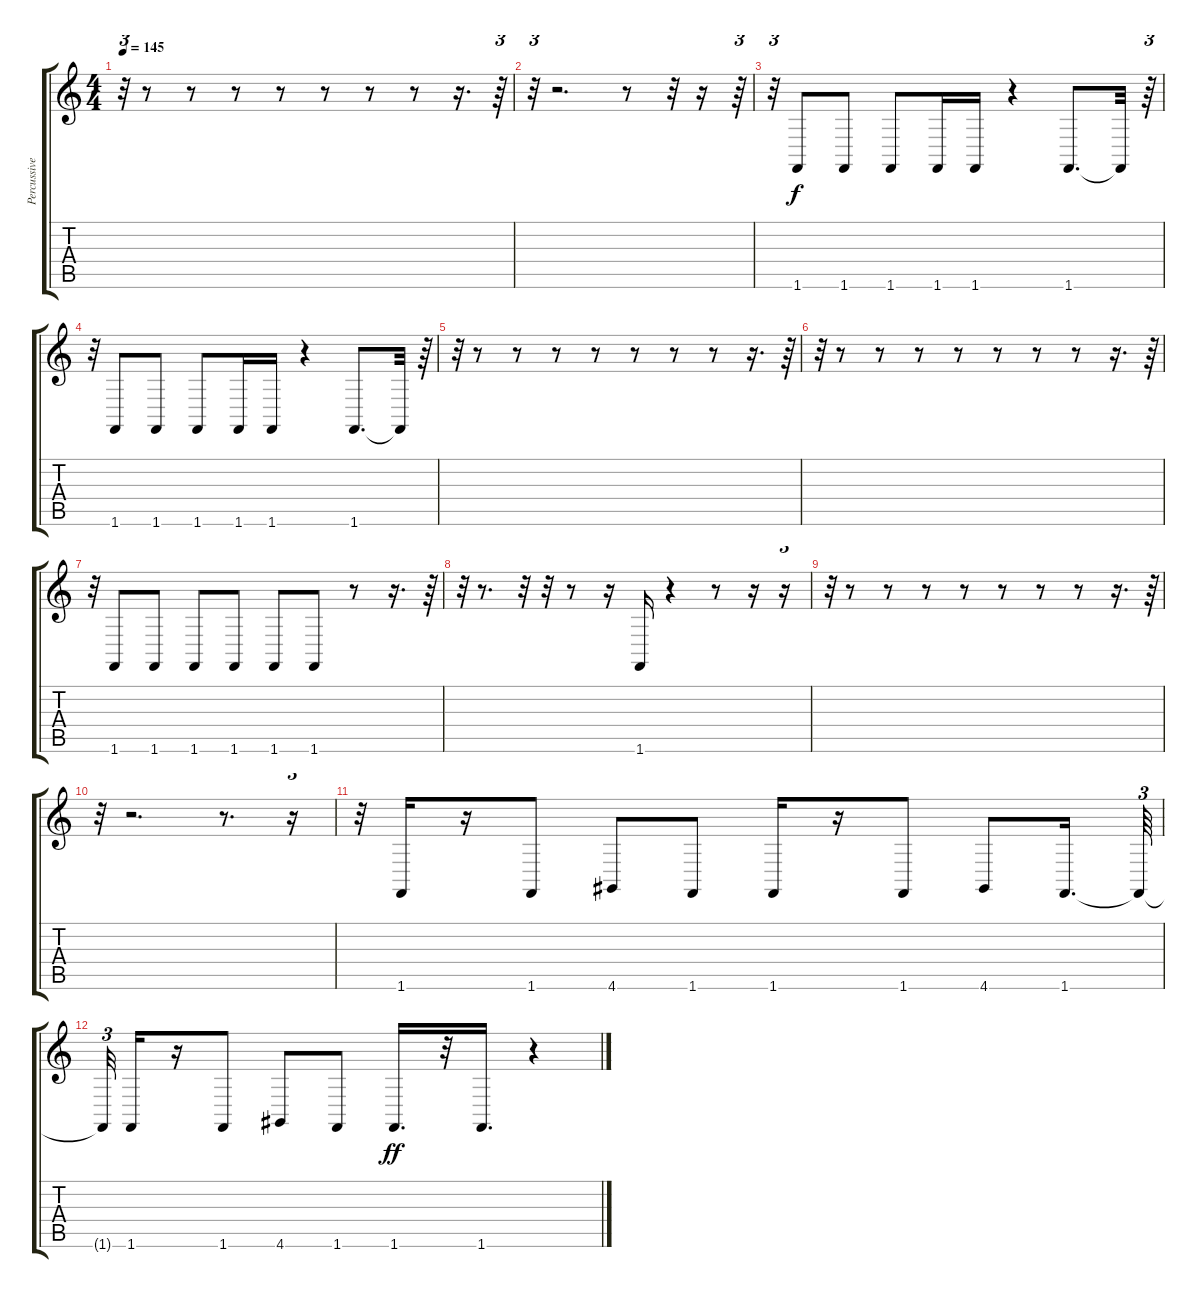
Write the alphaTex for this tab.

\track ("Percussive Organ" "Percussive") {instrument percussiveorgan}
\staff {score tabs}
\tuning (E4 B3 G3 D3 A2 E2) {hide}
\ts (4 4)
\tempo 145
\clef g2
\ks c
r.32{tu (3 2) dy f} r.8 r.8 r.8 r.8 r.8 r.8 r.8 r.16{d} r.64{tu (3 2)} |
r.32{tu (3 2)} r.2{d} r.8 r.32 r.16 r.64{tu (3 2)} |
r.32{tu (3 2)} 1.6.8 1.6.8 1.6.8 1.6.16 1.6.16 r.4 1.6.8{d} 1.6{t}.32 r.64{tu (3 2)} |
r.32{tu (3 2)} 1.6.8 1.6.8 1.6.8 1.6.16 1.6.16 r.4 1.6.8{d} 1.6{t}.32 r.64{tu (3 2)} |
r.32{tu (3 2)} r.8 r.8 r.8 r.8 r.8 r.8 r.8 r.16{d} r.64{tu (3 2)} |
r.32{tu (3 2)} r.8 r.8 r.8 r.8 r.8 r.8 r.8 r.16{d} r.64{tu (3 2)} |
r.32{tu (3 2)} 1.6.8 1.6.8 1.6.8 1.6.8 1.6.8 1.6.8 r.8 r.16{d} r.64{tu (3 2)} |
r.32{tu (3 2)} r.8{d} r.32 r.32 r.8 r.16 1.6.16 r.4 r.8 r.16 r.16{tu (3 2)} |
r.32{tu (3 2)} r.8 r.8 r.8 r.8 r.8 r.8 r.8 r.16{d} r.64{tu (3 2)} |
r.32{tu (3 2)} r.2{d} r.8{d} r.16{tu (3 2)} |
r.32{tu (3 2)} 1.6.16 r.16 1.6.8 4.6.8 1.6.8 1.6.16 r.16 1.6.8 4.6.8 1.6.16{d} 1.6{t}.64{tu (3 2)} |
1.6{t}.32{tu (3 2)} 1.6.16 r.16 1.6.8 4.6.8 1.6.8 1.6.16{d dy ff} r.32 1.6.16{d} r.4
